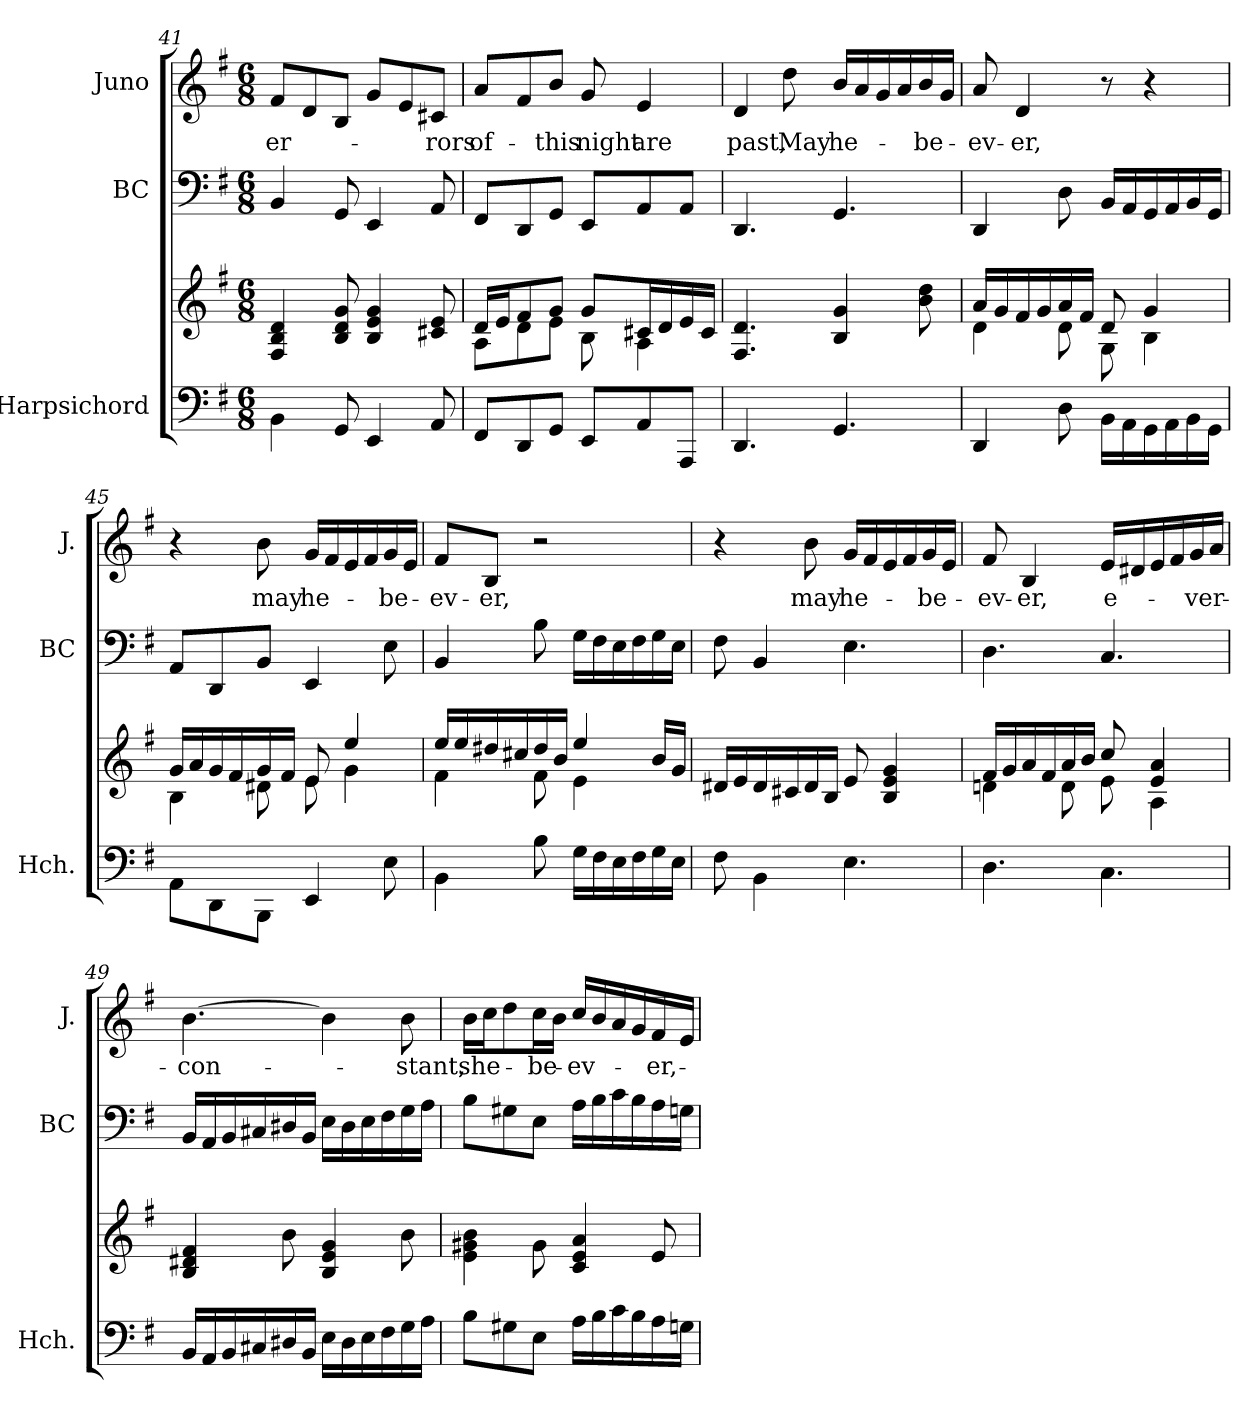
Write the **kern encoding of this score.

**kern	**kern	**kern	**kern	**text
*part3	*part3	*part2	*part1	*part1
*staff4	*staff3	*staff2	*staff1	*staff1
*I"Harpsichord	*	*I"BC	*I"Juno	*
*I'Hch.	*	*I'BC	*I'J.	*
!!LO:LB:g=z
*clefF4	*clefG2	*clefF4	*clefG2	*
*k[f#]	*k[f#]	*k[f#]	*k[f#]	*
*M6/8	*M6/8	*M6/8	*M6/8	*
=41	=41	=41	=41	=41
!	!	!	!	!LO:LY:b
4BB\	4F#/ 4B/ 4d/	4BB/	8f#/L	er-
.	.	.	8d/	.
8GG/	8B/ 8d/ 8g/	8GG/	8B/J	.
4EE/	4B/ 4e/ 4g/	4EE/	8g/L	.
.	.	.	8e/	.
!	!	!	!	!LO:LY:b
8AA/	8c#X/ 8e/	8AA/	8c#X/J	-rors
=42	=42	=42	=42	=42
*	*^	*	*	*
!	!	!	!	!	!LO:LY:b
8FF#/L	16d/LL	8A\L	8FF#/L	8a/L	of-
.	16e/J	.	.	.	.
8DD/	8f#/	8d\	8DD/	8f#/	.
!	!	!	!	!	!LO:LY:b
8GG/J	8g/J	8e\J	8GG/J	8b/J	-this
!	!	!	!	!	!LO:LY:b
8EE/L	8g/L	8B\	8EE/L	8g/	night
!	!	!	!	!	!LO:LY:b
8AA/	16c#X/L	4A\	8AA/	4e/	are
.	16d/	.	.	.	.
8AAA/J	16e/	.	8AA/J	.	.
.	16c#/JJ	.	.	.	.
*	*v	*v	*	*	*
=43	=43	=43	=43	=43
!	!	!	!	!LO:LY:b
4.DD/	4.F#/ 4.d/	4.DD/	4d/	past,
!	!	!	!	!LO:LY:b
.	.	.	8dd\	May
!	!	!	!	!LO:LY:b
4.GG/	4B/ 4g/	4.GG/	16b/LL	he-
.	.	.	16a/	.
.	.	.	16g/	.
.	.	.	16a/	.
!	!	!	!	!LO:LY:b
.	8b\ 8dd\	.	16b/	-be-
.	.	.	16g/JJ	.
=44	=44	=44	=44	=44
*	*^	*	*	*
!	!	!	!	!	!LO:LY:b
4DD/	16a/LL	4d\	4DD/	8a/	-ev-
.	16g/	.	.	.	.
!	!	!	!	!	!LO:LY:b
.	16f#/	.	.	4d/	-er,
.	16g/	.	.	.	.
8D\	16a/	8d\	8D\	.	.
.	16f#/JJ	.	.	.	.
16BB\LL	8d/	8G\	16BB/LL	8r	.
16AA\	.	.	16AA/	.	.
16GG\	4g/	4B\	16GG/	4r	.
16AA\	.	.	16AA/	.	.
16BB\	.	.	16BB/	.	.
16GG\JJ	.	.	16GG/JJ	.	.
!!LO:PB:g=z
=45	=45	=45	=45	=45	=45
8AA\L	16g/LL	4B\	8AA/L	4r	.
.	16a/	.	.	.	.
8DD\	16g/	.	8DD/	.	.
.	16f#/	.	.	.	.
!	!	!	!	!	!LO:LY:b
8BBB\J	16g/	8d#X\	8BB/J	8b\	may
.	16f#/JJ	.	.	.	.
!	!	!	!	!	!LO:LY:b
4EE/	8e\	8e/	4EE/	16g/LL	he-
.	.	.	.	16f#/	.
.	4ee/	4g\	.	16e/	.
.	.	.	.	16f#/	.
!	!	!	!	!	!LO:LY:b
8E\	.	.	8E\	16g/	-be-
.	.	.	.	16e/JJ	.
=46	=46	=46	=46	=46	=46
!	!	!	!	!	!LO:LY:b
4BB\	16ee/LL	4f#\	4BB/	8f#/L	-ev-
.	16ee/	.	.	.	.
!	!	!	!	!	!LO:LY:b
.	16dd#X/	.	.	8B/J	-er,
.	16cc#X/	.	.	.	.
8B\	16dd#/	8f#\	8B\	2r	.
.	16b/JJ	.	.	.	.
16G\LL	4ee/	4e\	16G\LL	.	.
16F#\	.	.	16F#\	.	.
16E\	.	.	16E\	.	.
16F#\	.	.	16F#\	.	.
16G\	16b/LL	8ryy	16G\	.	.
16E\JJ	16g/JJ	.	16E\JJ	.	.
*	*v	*v	*	*	*
=47	=47	=47	=47	=47
8F#\	16d#X/LL	8F#\	4r	.
.	16e/	.	.	.
4BB\	16d#/	4BB/	.	.
.	16c#X/	.	.	.
!	!	!	!	!LO:LY:b
.	16d#/	.	8b\	may
.	16B/JJ	.	.	.
!	!	!	!	!LO:LY:b
4.E\	8e/	4.E\	16g/LL	he-
.	.	.	16f#/	.
.	4B/ 4e/ 4g/	.	16e/	.
.	.	.	16f#/	.
!	!	!	!	!LO:LY:b
.	.	.	16g/	-be-
.	.	.	16e/JJ	.
!!LO:LB:g=z
=48	=48	=48	=48	=48
*	*^	*	*	*
!	!	!	!	!	!LO:LY:b
4.D\	16f#/LL	4dn\	4.D\	8f#/	-ev-
.	16g/	.	.	.	.
!	!	!	!	!	!LO:LY:b
.	16a/	.	.	4B/	-er,
.	16f#/	.	.	.	.
.	16a/	8d\	.	.	.
.	16b/JJ	.	.	.	.
!	!	!	!	!	!LO:LY:b
4.C\	8cc/	8e\	4.C/	16e/LL	e-
.	.	.	.	16d#X/	.
.	4e/ 4a/	4A\	.	16e/	.
.	.	.	.	16f#/	.
!	!	!	!	!	!LO:LY:b
.	.	.	.	16g/	-ver-
.	.	.	.	16a/JJ	.
*	*v	*v	*	*	*
=49	=49	=49	=49	=49
!	!	!	!	!LO:LY:b
16BB/LL	4B/ 4d#X/ 4f#/	16BB/LL	[4.b\	-con-
16AA/	.	16AA/	.	.
16BB/	.	16BB/	.	.
16C#X/	.	16C#X/	.	.
16D#X/	8b\	16D#X/	.	.
16BB/JJ	.	16BB/JJ	.	.
16E\LL	4B/ 4e/ 4g/	16E\LL	4b\]	.
16D#\	.	16D#\	.	.
16E\	.	16E\	.	.
16F#\	.	16F#\	.	.
!	!	!	!	!LO:LY:b
16G\	8b\	16G\	8b\	-stant,
16A\JJ	.	16A\JJ	.	.
=50	=50	=50	=50	=50
!	!	!	!	!LO:LY:b
8B\L	4e\ 4g#X\ 4b\	8B\L	16b\LL	she-
.	.	.	16cc\J	.
8G#X\	.	8G#X\	8dd\	.
!	!	!	!	!LO:LY:b
8E\J	8g#\	8E\J	16cc\L	-be-
.	.	.	16b\JJ	.
!	!	!	!	!LO:LY:b
16A\LL	4c/ 4e/ 4a/	16A\LL	16cc/LL	-ev-
16B\	.	16B\	16b/	.
16c\	.	16c\	16a/	.
16B\	.	16B\	16g/	.
!	!	!	!	!LO:LY:b
16A\	8e/	16A\	16f#/	-er,-
16Gn\JJ	.	16Gn\JJ	16e/JJ	.
=	=	=	=	=
*-	*-	*-	*-	*-
